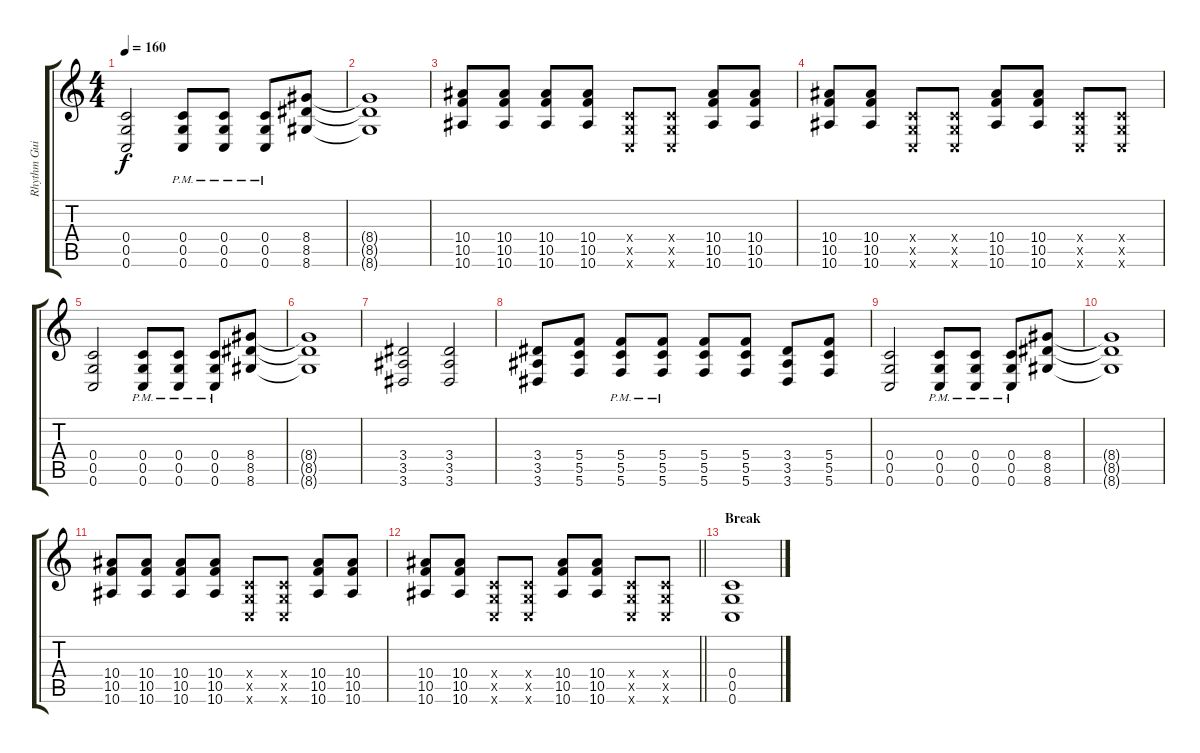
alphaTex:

\track ("Rhythm Guitar" "Rhythm Gui") {instrument distortionguitar}
\staff {score tabs}
\tuning (D4 A3 F3 C3 G2 C2) {hide}
\ts (4 4)
\tempo 160
\clef g2
\ks c
(0.4 0.5 0.6).2{dy f} (0.4{pm} 0.5{pm} 0.6{pm}).8 (0.4{pm} 0.5{pm} 0.6{pm}).8 (0.4{pm} 0.5{pm} 0.6{pm}).8 (8.4 8.5 8.6).8 |
(8.4{t} 8.5{t} 8.6{t}).1 |
(10.4 10.5 10.6).8 (10.4 10.5 10.6).8 (10.4 10.5 10.6).8 (10.4 10.5 10.6).8 (0.4{x} 0.5{x} 0.6{x}).8 (0.4{x} 0.5{x} 0.6{x}).8 (10.4 10.5 10.6).8 (10.4 10.5 10.6).8 |
(10.4 10.5 10.6).8 (10.4 10.5 10.6).8 (0.4{x} 0.5{x} 0.6{x}).8 (0.4{x} 0.5{x} 0.6{x}).8 (10.4 10.5 10.6).8 (10.4 10.5 10.6).8 (0.4{x} 0.5{x} 0.6{x}).8 (0.4{x} 0.5{x} 0.6{x}).8 |
(0.4 0.5 0.6).2 (0.4{pm} 0.5{pm} 0.6{pm}).8 (0.4{pm} 0.5{pm} 0.6{pm}).8 (0.4{pm} 0.5{pm} 0.6{pm}).8 (8.4 8.5 8.6).8 |
(8.4{t} 8.5{t} 8.6{t}).1 |
(3.4 3.5 3.6).2 (3.4 3.5 3.6).2 |
(3.4 3.5 3.6).8 (5.4 5.5 5.6).8 (5.4{pm} 5.5{pm} 5.6{pm}).8 (5.4{pm} 5.5{pm} 5.6{pm}).8 (5.4 5.5 5.6).8 (5.4 5.5 5.6).8 (3.4 3.5 3.6).8 (5.4 5.5 5.6).8 |
(0.4 0.5 0.6).2 (0.4{pm} 0.5{pm} 0.6{pm}).8 (0.4{pm} 0.5{pm} 0.6{pm}).8 (0.4{pm} 0.5{pm} 0.6{pm}).8 (8.4 8.5 8.6).8 |
(8.4{t} 8.5{t} 8.6{t}).1 |
(10.4 10.5 10.6).8 (10.4 10.5 10.6).8 (10.4 10.5 10.6).8 (10.4 10.5 10.6).8 (0.4{x} 0.5{x} 0.6{x}).8 (0.4{x} 0.5{x} 0.6{x}).8 (10.4 10.5 10.6).8 (10.4 10.5 10.6).8 |
\barLineRight lightlight
(10.4 10.5 10.6).8 (10.4 10.5 10.6).8 (0.4{x} 0.5{x} 0.6{x}).8 (0.4{x} 0.5{x} 0.6{x}).8 (10.4 10.5 10.6).8 (10.4 10.5 10.6).8 (0.4{x} 0.5{x} 0.6{x}).8 (0.4{x} 0.5{x} 0.6{x}).8 |
\section ("" "Break")
(0.4 0.5 0.6).1
